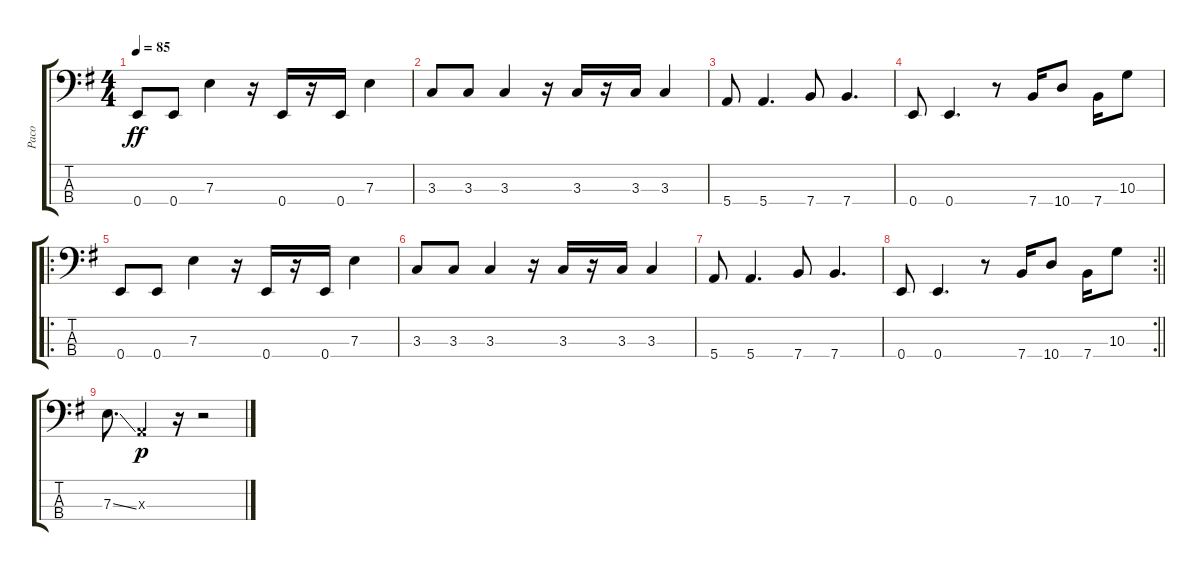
\track ("Paco" "Paco") {instrument electricbassfinger}
\staff {score tabs}
\tuning (G2 D2 A1 E1) {hide}
\ts (4 4)
\tempo 85
\clef f4
\ks g
0.4.8{dy ff} 0.4.8 7.3.4 r.16 0.4.16 r.16 0.4.16 7.3.4 |
3.3.8 3.3.8 3.3.4 r.16 3.3.16 r.16 3.3.16 3.3.4 |
5.4.8 5.4.4{d} 7.4.8 7.4.4{d} |
0.4.8 0.4.4{d} r.8 7.4.16 10.4.8 7.4.16 10.3.8 |
\ro
0.4.8 0.4.8 7.3.4 r.16 0.4.16 r.16 0.4.16 7.3.4 |
3.3.8 3.3.8 3.3.4 r.16 3.3.16 r.16 3.3.16 3.3.4 |
5.4.8 5.4.4{d} 7.4.8 7.4.4{d} |
\rc 2
\barLineRight lightlight
0.4.8 0.4.4{d} r.8 7.4.16 10.4.8 7.4.16 10.3.8 |
7.3{ss}.8{d} 0.3{x}.4{dy p} r.16 r.2
